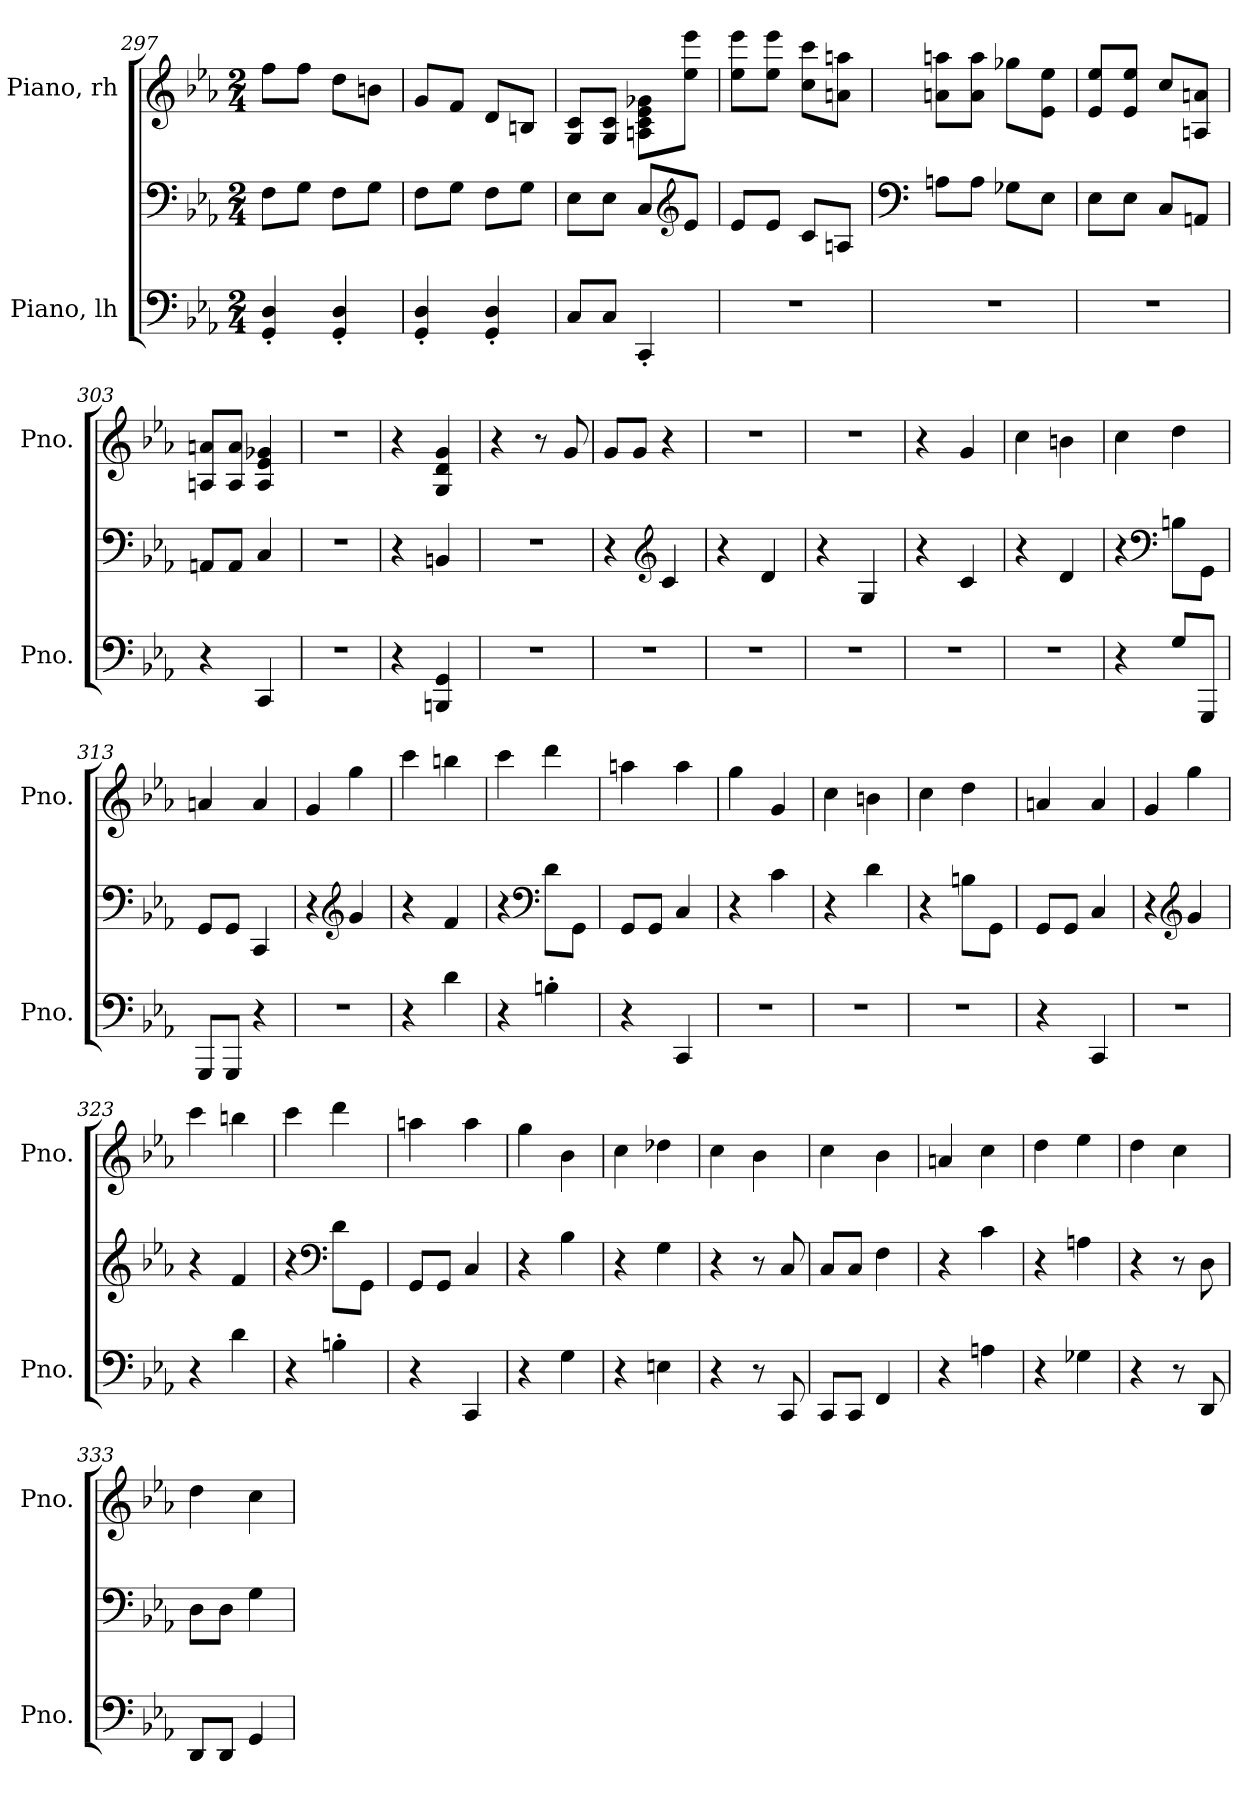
**kern	**kern	**kern
*part2	*part2	*part1
*staff3	*staff2	*staff1
*I"Piano, lh	*	*I"Piano, rh
*I'Pno.	*	*I'Pno.
*clefF4	*clefF4	*clefG2
*k[b-e-a-]	*k[b-e-a-]	*k[b-e-a-]
*M2/4	*M2/4	*M2/4
=297	=297	=297
4GG/' 4D/'	8F\L	8ff\L
.	8G\J	8ff\J
4GG/' 4D/'	8F\L	8dd\L
.	8G\J	8bn\J
=298	=298	=298
4GG/' 4D/'	8F\L	8g/L
.	8G\J	8f/J
4GG/' 4D/'	8F\L	8d/L
.	8G\J	8Bn/J
!!LO:LB:g=z
=299	=299	=299
8C/L	8E-\L	8G/ 8c/L
8C/J	8E-\J	8G/ 8c/J
4CC'/	8C/L	8An\ 8c\ 8e-\ 8g-X\L
*	*clefG2	*
.	8e-/J	8ee-\ 8eee-\J
=300	=300	=300
2r	8e-/L	8ee-\ 8eee-\L
.	8e-/J	8ee-\ 8eee-\J
.	8c/L	8cc\ 8ccc\L
.	8An/J	8an\ 8aan\J
=301	=301	=301
*	*clefF4	*
2r	8An\L	8an\ 8aan\L
.	8A\J	8a\ 8aa\J
.	8G-X\L	8gg-X\L
.	8E-\J	8e-\ 8ee-\J
=302	=302	=302
2r	8E-\L	8e-/ 8ee-/L
.	8E-\J	8e-/ 8ee-/J
.	8C/L	8cc/L
.	8AAn/J	8An/ 8an/J
=303	=303	=303
4r	8AAn/L	8An/ 8an/L
.	8AA/J	8A/ 8a/J
4CC/	4C/	4A/ 4e-/ 4g-X/
=304	=304	=304
2r	2r	2r
=305	=305	=305
4r	4r	4r
4BBBn/ 4GG/	4BBn/	4G/ 4d/ 4g/
!!LO:LB:g=z
=306	=306	=306
2r	2r	4r
.	.	8r
.	.	8g/
=307	=307	=307
2r	4r	8g/L
.	.	8g/J
*	*clefG2	*
.	4c/	4r
=308	=308	=308
2r	4r	2r
.	4d/	.
=309	=309	=309
2r	4r	2r
.	4G/	.
=310	=310	=310
2r	4r	4r
.	4c/	4g/
=311	=311	=311
2r	4r	4cc\
.	4d/	4bn\
=312	=312	=312
4r	4r	4cc\
*	*clefF4	*
8G/L	8Bn\L	4dd\
8GGG/J	8GG\J	.
=313	=313	=313
8GGG/L	8GG/L	4an/
8GGG/J	8GG/J	.
4r	4CC/	4a/
=314	=314	=314
2r	4r	4g/
*	*clefG2	*
.	4g/	4gg\
!!LO:LB:g=z
=315	=315	=315
4r	4r	4ccc\
4d\	4f/	4bbn\
=316	=316	=316
4r	4r	4ccc\
*	*clefF4	*
4Bn'\	8d\L	4ddd\
.	8GG\J	.
=317	=317	=317
4r	8GG/L	4aan\
.	8GG/J	.
4CC/	4C/	4aa\
=318	=318	=318
2r	4r	4gg\
.	4c\	4g/
=319	=319	=319
2r	4r	4cc\
.	4d\	4bn\
=320	=320	=320
2r	4r	4cc\
.	8Bn\L	4dd\
.	8GG\J	.
=321	=321	=321
4r	8GG/L	4an/
.	8GG/J	.
4CC/	4C/	4a/
=322	=322	=322
2r	4r	4g/
*	*clefG2	*
.	4g/	4gg\
=323	=323	=323
4r	4r	4ccc\
4d\	4f/	4bbn\
!!LO:PB:g=z
=324	=324	=324
4r	4r	4ccc\
*	*clefF4	*
4Bn'\	8d\L	4ddd\
.	8GG\J	.
=325	=325	=325
4r	8GG/L	4aan\
.	8GG/J	.
4CC/	4C/	4aa\
=326	=326	=326
4r	4r	4gg\
4G\	4B-\	4b-\
=327	=327	=327
4r	4r	4cc\
4En\	4G\	4dd-X\
=328	=328	=328
4r	4r	4cc\
8r	8r	4b-\
8CC/	8C/	.
=329	=329	=329
8CC/L	8C/L	4cc\
8CC/J	8C/J	.
4FF/	4F\	4b-\
=330	=330	=330
4r	4r	4an/
4An\	4c\	4cc\
=331	=331	=331
4r	4r	4dd\
4G-X\	4An\	4ee-\
=332	=332	=332
4r	4r	4dd\
8r	8r	4cc\
8DD/	8D\	.
!!LO:LB:g=z
=333	=333	=333
8DD/L	8D\L	4dd\
8DD/J	8D\J	.
4GG/	4G\	4cc\
=	=	=
*-	*-	*-
